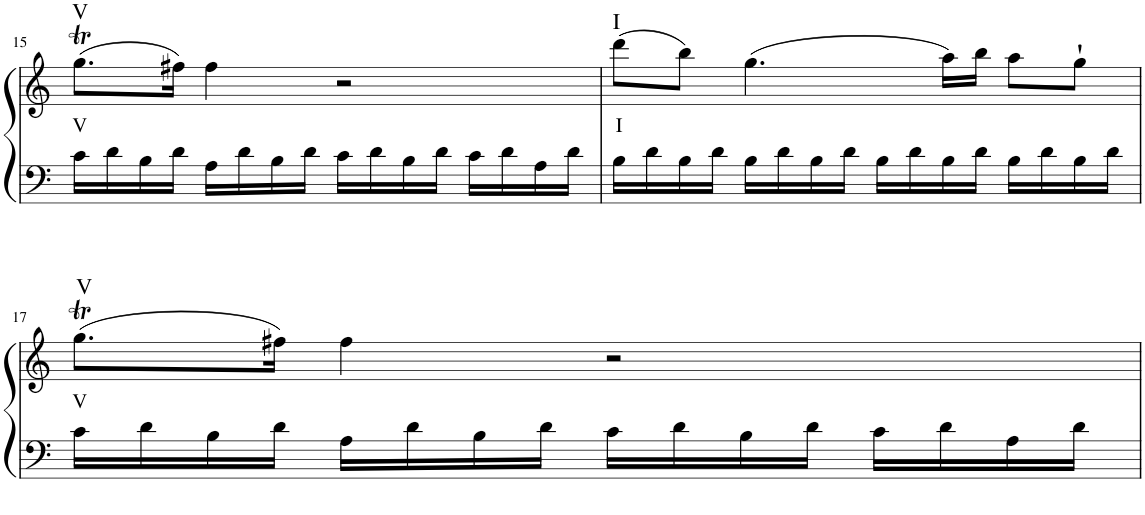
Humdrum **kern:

**kern	**kern	**text	**harte
*part1	*part1	*part1	*part1
*staff2	*staff1	*staff1	*
*I"Piano	*	*	*
*I'Pno	*	*	*
!!LO:PB:g=z
*clefF4	*clefG2	*	*
*k[]	*k[]	*	*
*M4/4	*M4/4	*	*
*met(c)	*met(c)	*	*
=15	=15	=15	=15
!	!	!LO:LY:b	!LO:H:kt=V
16c\LL	(8.ggT\L	V	N
16d\	.	.	.
16B\	.	.	.
16d\JJ	16ff#X\Jk)	.	.
16A\LL	4ff#\	.	.
16d\	.	.	.
16B\	.	.	.
16d\JJ	.	.	.
16c\LL	2r	.	.
16d\	.	.	.
16B\	.	.	.
16d\JJ	.	.	.
16c\LL	.	.	.
16d\	.	.	.
16A\	.	.	.
16d\JJ	.	.	.
=16	=16	=16	=16
!	!	!LO:LY:b	!LO:H:kt=I
16B\LL	(8ddd\L	I	N
16d\	.	.	.
16B\	8bb\J)	.	.
16d\JJ	.	.	.
16B\LL	(4.gg\	.	.
16d\	.	.	.
16B\	.	.	.
16d\JJ	.	.	.
16B\LL	.	.	.
16d\	.	.	.
16B\	16aa\LL)	.	.
16d\JJ	16bb\JJ	.	.
16B\LL	8aa\L	.	.
16d\	.	.	.
16B\	8gg`\J	.	.
16d\JJ	.	.	.
!!LO:LB:g=z
=17	=17	=17	=17
!	!	!LO:LY:b	!LO:H:kt=V
16c\LL	(8.ggT\L	V	N
16d\	.	.	.
16B\	.	.	.
16d\JJ	16ff#X\Jk)	.	.
16A\LL	4ff#\	.	.
16d\	.	.	.
16B\	.	.	.
16d\JJ	.	.	.
16c\LL	2r	.	.
16d\	.	.	.
16B\	.	.	.
16d\JJ	.	.	.
16c\LL	.	.	.
16d\	.	.	.
16A\	.	.	.
16d\JJ	.	.	.
=	=	=	=
*-	*-	*-	*-
